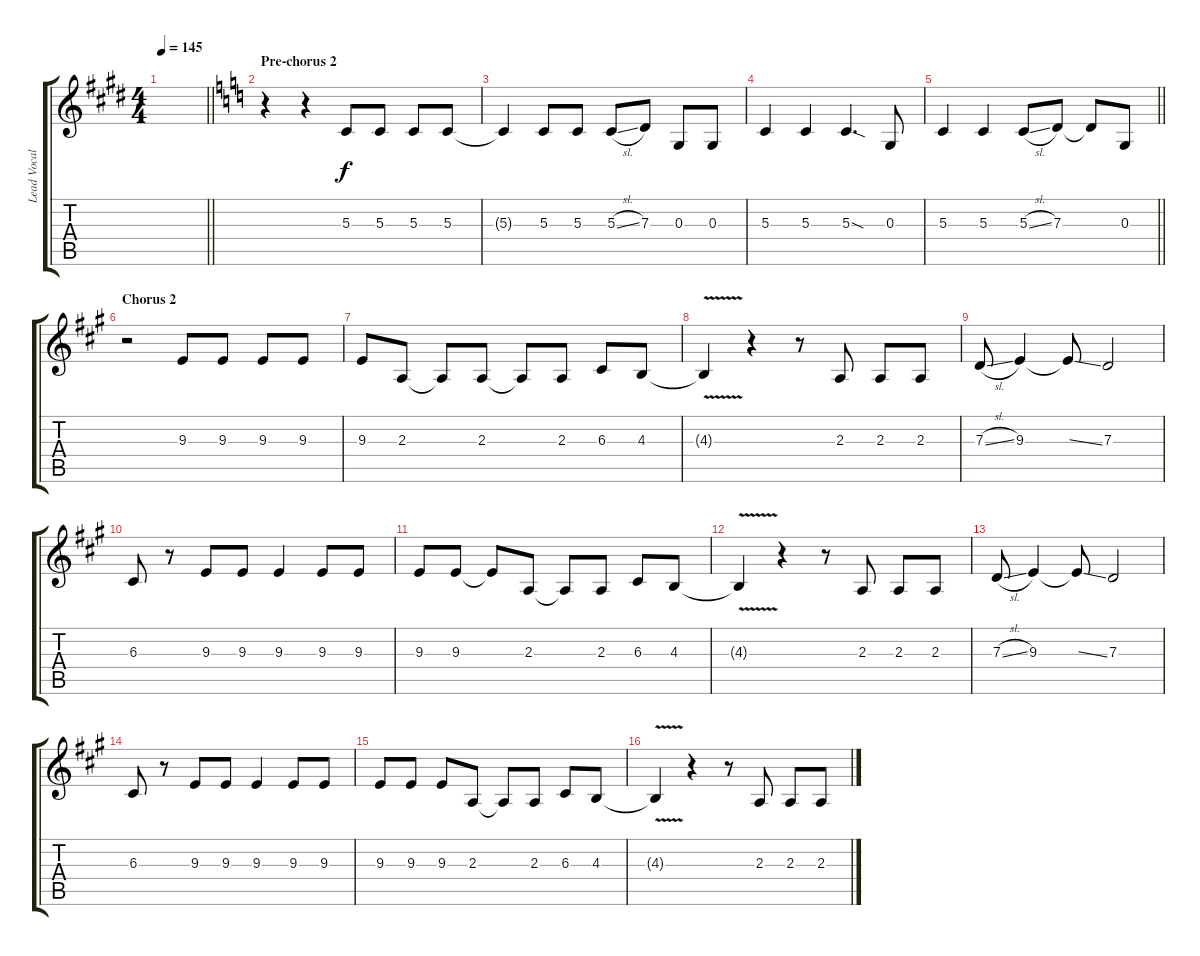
\track ("Lead Vocals" "Lead Vocal") {instrument trombone}
\staff {score tabs}
\tuning (E4 B3 G3 D3 A2 E2) {hide}
\ts (4 4)
\tempo 145
\clef g2
\barLineRight lightlight
\ks e
|
\section ("" "Pre-chorus 2")
\ks c
r.4 r.4 5.3.8 5.3.8 5.3.8 5.3.8 |
5.3{t}.4 5.3.8 5.3.8 5.3{sl}.8 7.3.8 0.3.8 0.3.8 |
5.3.4 5.3.4 5.3{sod}.4{d} 0.3.8 |
\barLineRight lightlight
5.3.4 5.3.4 5.3{sl}.8 7.3.8 7.3{t}.8 0.3.8 |
\section ("" "Chorus 2")
\ks a
r.2 9.3.8 9.3.8 9.3.8 9.3.8 |
9.3.8 2.3.8 2.3{t}.8 2.3.8 2.3{t}.8 2.3.8 6.3.8 4.3.8 |
4.3{v t}.4 r.4 r.8 2.3.8 2.3.8 2.3.8 |
7.3{sl}.8 9.3.4 9.3{ss t}.8 7.3.2 |
6.3.8 r.8 9.3.8 9.3.8 9.3.4 9.3.8 9.3.8 |
9.3.8 9.3.8 9.3{t}.8 2.3.8 2.3{t}.8 2.3.8 6.3.8 4.3.8 |
4.3{v t}.4 r.4 r.8 2.3.8 2.3.8 2.3.8 |
7.3{sl}.8 9.3.4 9.3{ss t}.8 7.3.2 |
6.3.8 r.8 9.3.8 9.3.8 9.3.4 9.3.8 9.3.8 |
9.3.8 9.3.8 9.3.8 2.3.8 2.3{t}.8 2.3.8 6.3.8 4.3.8 |
4.3{v t}.4 r.4 r.8 2.3.8 2.3.8 2.3.8
